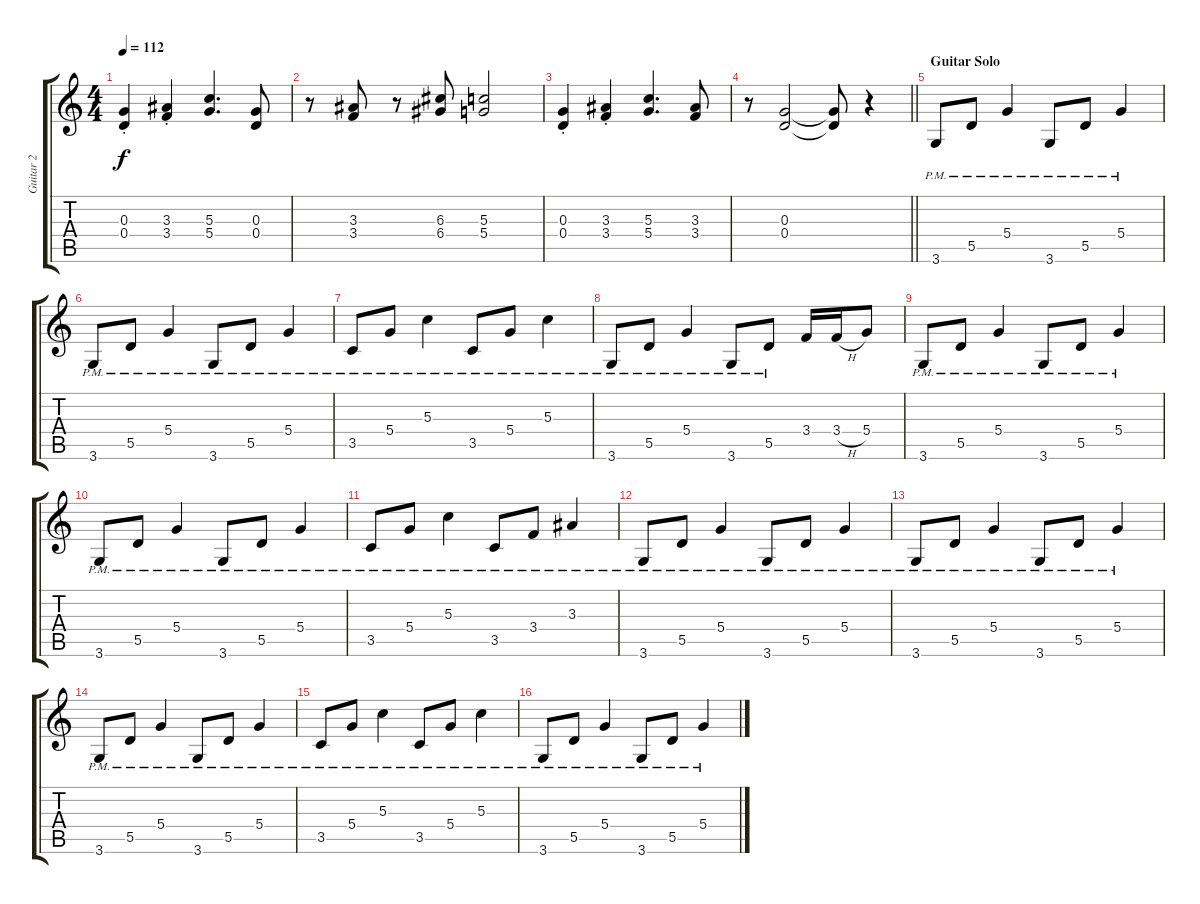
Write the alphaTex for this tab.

\track ("Guitar 2" "Guitar 2") {instrument overdrivenguitar}
\staff {score tabs}
\tuning (E4 B3 G3 D3 A2 E2) {hide}
\ts (4 4)
\tempo 112
\clef g2
\ks c
(0.3{st} 0.4{st}).4{dy f} (3.3{st} 3.4{st}).4 (5.3 5.4).4{d} (0.3 0.4).8 |
r.8 (3.3 3.4).8 r.8 (6.3 6.4).8 (5.3 5.4).2 |
(0.3{st} 0.4{st}).4 (3.3{st} 3.4{st}).4 (5.3 5.4).4{d} (3.3 3.4).8 |
\barLineRight lightlight
r.8 (0.3 0.4).2 (0.3{t} 0.4{t}).8 r.4 |
\section ("" "Guitar Solo")
3.6{pm}.8 5.5{pm}.8 5.4{pm}.4 3.6{pm}.8 5.5{pm}.8 5.4{pm}.4 |
3.6{pm}.8 5.5{pm}.8 5.4{pm}.4 3.6{pm}.8 5.5{pm}.8 5.4{pm}.4 |
3.5{pm}.8 5.4{pm}.8 5.3{pm}.4 3.5{pm}.8 5.4{pm}.8 5.3{pm}.4 |
3.6{pm}.8 5.5{pm}.8 5.4{pm}.4 3.6{pm}.8 5.5{pm}.8 3.4.16 3.4{h}.16 5.4.8 |
3.6{pm}.8 5.5{pm}.8 5.4{pm}.4 3.6{pm}.8 5.5{pm}.8 5.4{pm}.4 |
3.6{pm}.8 5.5{pm}.8 5.4{pm}.4 3.6{pm}.8 5.5{pm}.8 5.4{pm}.4 |
3.5{pm}.8 5.4{pm}.8 5.3{pm}.4 3.5{pm}.8 3.4{pm}.8 3.3{pm}.4 |
3.6{pm}.8 5.5{pm}.8 5.4{pm}.4 3.6{pm}.8 5.5{pm}.8 5.4{pm}.4 |
3.6{pm}.8 5.5{pm}.8 5.4{pm}.4 3.6{pm}.8 5.5{pm}.8 5.4{pm}.4 |
3.6{pm}.8 5.5{pm}.8 5.4{pm}.4 3.6{pm}.8 5.5{pm}.8 5.4{pm}.4 |
3.5{pm}.8 5.4{pm}.8 5.3{pm}.4 3.5{pm}.8 5.4{pm}.8 5.3{pm}.4 |
3.6{pm}.8 5.5{pm}.8 5.4{pm}.4 3.6{pm}.8 5.5{pm}.8 5.4{pm}.4
